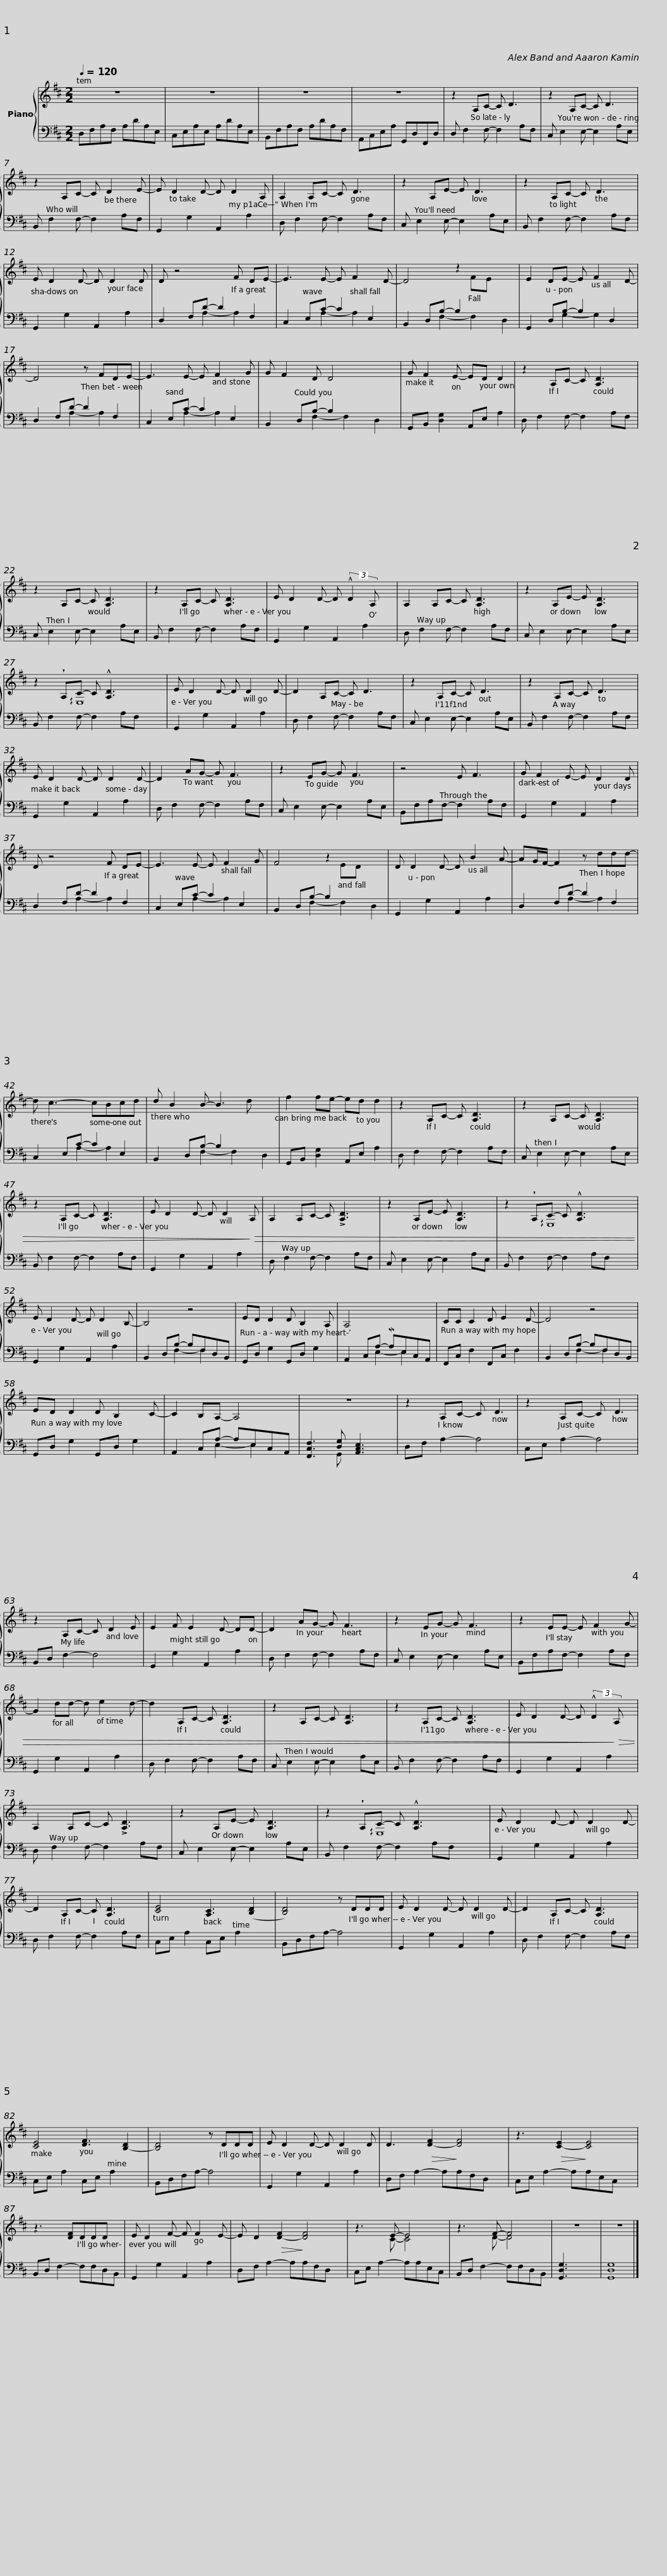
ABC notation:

X:1
%%score { ( 1 4 ) | ( 2 3 ) }
L:1/8
Q:1/4=120
M:2/2
I:linebreak $
K:D
V:1 treble
V:4 treble
V:2 bass
V:3 bass
V:1
 z8 | z8 | z8 |$ z8 | z2 A,C- C D3 | %5
 z2 A,C- C D3 |$ z2 A,C- C D2 E- | E D2 D- D D2 A, | A,2 A,C- C D3 |$ z2 A,E- E D3 | %10
 z2 A,C- C D3 | E D2 D- D D2 D |$ D z4 F DE- | E3 E- E F2 D- | D4 z2 x3 |$ %15
 E2 DE- E F2 D- | D4 z FDE- | E3 E- E F2 G |$ G F2 D D4 x | G F2 E- ED D2 | %20
 z2 A,C- C [A,D]3 |$ z2 A,C- C [A,D]3 | z2 A,C- C [A,D]3 | E D2 D- D (3:2:2!^!D2 A,- x |$ A,2 A,C- C [A,D]3 | %25
 z2 A,E- E [A,D]3 | z2 !wedge!A,C- C !^![A,D]3 x3 |$ E D2 D- D D2 D- | D2 A,C- C D3 | z2 A,C- C D3 |$ %30
 z2 A,C- C D3 | E D2 D- D D2 D- | D2 AG- G F3 |$ z2 EG- G F3 | z4 E F3 | %35
 G F2 E- E D2 D |$ D z4 F DE- | E3 E- E F2 G | F4 z2 x3 |$ D D2 D- D B2 A- | %40
 AG/F/- F2 z ddd- | d c3- cBcd |$ d B2 B- B3 x2 | f2 fe- ed d2 | z2 A,C- C [A,D]3 |$ %45
 z2 A,C- C [A,D]3 | z2 A,C- C [A,D]3 | E D2 D- D D2!>)!!>(! A, |$ A,2 A,C- C !>![A,D]3 | z2 A,E- E [A,D]3 | %50
 z2 !wedge!A,C- C !^![A,D]3 x3 |$ E D2 D- D D2 B,- | B,4 z4 | ED D2 D B,2 A, |$ A,4 x4 | %55
 CC C2 D E2 D- | D4 z4 |$ ED D2 D B,2 C- | C2 B,A,- A,4 | z8 |$ %60
 z2 A,C- C D3 | z2 A,C- C D3 | z2 A,C- C D2 E |$ E2 F E2 D- DD- | D2 AG- G F3 | %65
 z2 EG- G F3 |$ z2 EE- E F2 G- | G2 dd- d e2 d- | d2 A,C- C [A,D]3 |$ z2 A,C- C [A,D]3 | %70
 z2 A,C- C [A,D]3 | E D2 D- D (3:2:2!^!D2!>)!!>(! A, x |$ A,2 A,C- C !>![A,D]3 | z2 A,E- E [A,D]3 | z2 !wedge!A,C- C !^![A,D]3 x3 |$ %75
 E D2 D- D D2 D- | D2 A,C- C [A,D]3 | [CE]4 [A,C]3 ([B,D]2 |$ [B,D]4) z DDD | E D2 D- D D2 D- | %80
 D2 A,C- C [A,D]3 |$ [CE]4 [DF]3 [B,-D]2 | [B,D]4 z DDD | E D2 D- D D2 D |$ D3!>(! [D-F]2!>)! [DF]4 | %85
 z3!>(! [C-E]2!>)! [CE]4 | z3 [DF]DDD x |$ E D2 F- F F2 E- | E D2!>(! [D-F]2!>)! [DF]4 | z3 E- E4 |$ %90
 z3 F- F4 | z8 | z8 |] %93
V:2
 D,F,A,F, A,DA,E, | C,E,A,E, A,DA,E, | B,,F,A,F, A,DA,F, |$ A,,C,E,A, G,,D,F,,D, | D, F,2 F,- F,2 A,F, | %5
 C, E,2 E,- E,2 A,E, |$ B,, F,2 F,- F,2 A,F, | G,,2 G,2 A,,2 A,2 | D, F,2 F,- F,2 A,F, |$ C, E,2 E,- E,2 A,E, | %10
 B,, F,2 F,- F,2 A,F, | G,,2 G,2 A,,2 A,2 |$ D,2 F,D- D2 F,2 | C,2 E,C- C2 E,2 | B,,2 D,B,- B,2 x3 |$ %15
 G,,2 D,B,- B,2 D,2 | D,2 F,D- D2 F,2 | C,2 E,C- C2 E,2 |$ B,,2 D,B,- B,2 x3 | G,,B,, [D,G,]2 A,,E, A,2 | %20
 D, F,2 F,- F,2 A,F, |$ C, E,2 E,- E,2 A,E, | B,, F,2 F,- F,2 A,F, | G,,2 G,2 A,,2 A,2 |$ D, F,2 F,- F,2 A,F, | %25
 C, E,2 E,- E,2 A,E, | B,, F,2 F,- F,2 A,F, x3 |$ G,,2 G,2 A,,2 A,2 | D, F,2 F,- F,2 A,F, | C, E,2 E,- E,2 A,E, |$ %30
 B,, F,2 F,- F,2 A,F, | G,,2 G,2 A,,2 A,2 | D, F,2 F,- F,2 A,F, |$ C, E,2 E,- E,2 A,E, | B,,F,A,F,- F,2 A,F, | %35
 G,,2 G,2 A,,2 A,2 |$ D,2 F,D- D2 F,2 | C,2 E,C- C2 E,2 | B,,2 D,B,- B,2 x3 |$ G,,2 G,2 A,,2 A,2 | %40
 D,2 F,D- D2 F,2 | C,2 E,C- C2 E,2 |$ B,,2 D,B,- B,2[I:staff -1] d[I:staff +1] x2 | G,,B,, [D,G,]2 A,,E, A,2 | D, F,2 F,- F,2 A,F, |$ %45
 C, E,2 E,- E,2 A,E, | B,, F,2 F,- F,2 A,F, | G,,2 G,2 A,,2 A,2 |$ D, F,2 F,- F,2 A,F, | C, E,2 E,- E,2 A,E, | %50
 B,, F,2 F,- F,2 A,F, x3 |$ G,,2 G,2 A,,2 A,2 | B,,2 D,B,- B,F,D,B,, | G,,D, G,2 G,,D, G,2 |$ A,,2 C,A,- MA,E,C,A,, | %55
 F,,C, F,2 F,,C, F,2 | B,,2 D,B,- B,F,D,B,, |$ G,,D, G,2 G,,D, G,2 | A,,2 C,A,- A,E,C,A,, | [F,,C,F,]3 [D,G,] [A,,C,E,]3 x |$ %60
 D,F, A,2- A,4 | C,E, A,2- A,4 | B,,D, F,2- F,4 |$ G,,2 G,2 A,,2 A,2 | D, F,2 F,- F,2 A,F, | %65
 C, E,2 E,- E,2 A,E, |$ B,,F,A,F,- F,2 A,F, | G,,2 G,2 A,,2 A,2 | D, F,2 F,- F,2 A,F, |$ C, E,2 E,- E,2 A,E, | %70
 B,, F,2 F,- F,2 A,F, | G,,2 G,2 A,,2 A,2 |$ D, F,2 F,- F,2 A,F, | C, E,2 E,- E,2 A,E, | B,, F,2 F,- F,2 A,F, x3 |$ %75
 G,,2 G,2 A,,2 A,2 | D, F,2 F,- F,2 A,F, | C,E, A,2 C,E, A,2 x |$ B,,D,F,A,- A,4 | G,,2 G,2 A,,2 A,2 | %80
 D, F,2 F,- F,2 A,F, |$ C,E, A,2 C,E, A,2 x | B,,D,F,A,- A,4 | G,,2 G,2 A,,2 A,2 |$ D,F, A,2- A,A,F,D, x | %85
 C,E, A,2- A,A,E,C, x | B,,D, F,2- F,F,D,B,, |$ G,,2 G,2 A,,2 A,2 | D,F, A,2- A,A,F,D, x | C,E, A,2- A,A,E,C, |$ %90
 B,,D, F,2- F,F,D,B,, | [G,,D,G,]3 x5 | G,8 |] %93
V:3
 x8 | x8 | x8 |$ x8 | x8 | %5
 x8 |$ x8 | x8 | x8 |$ x8 | %10
 x8 | x8 |$ x3 A,2- A,2 x | x3 A,2- A,2 x | x3 F,2- F,2 D,2 |$ %15
 x3 G,2- G,2 x | x3 A,2- A,2 x | x3 A,2- A,2 x |$ x3 F,2- F,2 D,2 | x8 | %20
 x8 |$ x8 | x8 | x8 |$ x8 | %25
 x8 | x3[I:staff -1] !arpeggio!E,8 |$ x8 | x8 | x8 |$ %30
 x8 | x8 | x8 |$ x8 | x8 | %35
 x8 |$ x3[I:staff +1] A,2- A,2 x | x3 A,2- A,2 x | x3 F,2- F,2 D,2 |$ x8 | %40
 x3 A,2- A,2 x | x3 A,2- A,2 x |$ x3 F,2- F,2 D,2 | x8 | x8 |$ %45
 x8 | x8 | x8 |$ x8 | x8 | %50
 x3[I:staff -1] !arpeggio!E,8 |$ x8 | x3[I:staff +1] F,2- F,2 x | x8 |$ x3 E,2- E,2 x | %55
 x8 | x3 F,2- F,2 x |$ x8 | x3 E,2- E,2 x | x3 G,, x4 |$ %60
 x8 | x8 | x8 |$ x8 | x8 | %65
 x8 |$ x8 | x8 | x8 |$ x8 | %70
 x8 | x8 |$ x8 | x8 | x3[I:staff -1] !arpeggio!E,8 |$ %75
 x8 | x8 | x9 |$ x8 | x8 | %80
 x8 |$ x9 | x8 | x8 |$ x9 | %85
 x9 | x8 |$ x8 | x9 | x3 C- C4 |$ %90
 x3 D- D4 | x8 |[I:staff +1] D,8 |] %93
V:4
 x8 | x8 | x8 |$ x8 | x8 | %5
 x8 |$ x8 | x8 | x8 |$ x8 | %10
 x8 | x8 |$ x8 | x8 | x5 FE x2 |$ %15
 x8 | x8 | x8 |$ x9 | x8 | %20
 x8 |$ x8 | x8 | x8 |$ x8 | %25
 x8 | x11 |$ x8 | x8 | x8 |$ %30
 x8 | x8 | x8 |$ x8 | x8 | %35
 x8 |$ x8 | x8 | x5 ED x2 |$ x8 | %40
 x8 | x8 |$ x9 | x8 | x8 |$ %45
 x8 | x8 | x8 |$ x8 | x8 | %50
 x11 |$ x8 | x8 | x8 |$ x8 | %55
 x8 | x8 |$ x8 | x8 | x8 |$ %60
 x8 | x8 | x8 |$ x8 | x8 | %65
 x8 |$ x8 | x8 | x8 |$ x8 | %70
 x8 | x8 |$ x8 | x8 | x11 |$ %75
 x8 | x8 | x9 |$ x8 | x8 | %80
 x8 |$ x9 | x8 | x8 |$ x9 | %85
 x9 | x8 |$ x8 | x9 | x8 |$ %90
 x8 | x8 |[I:staff +1] G,,8 |] %93
